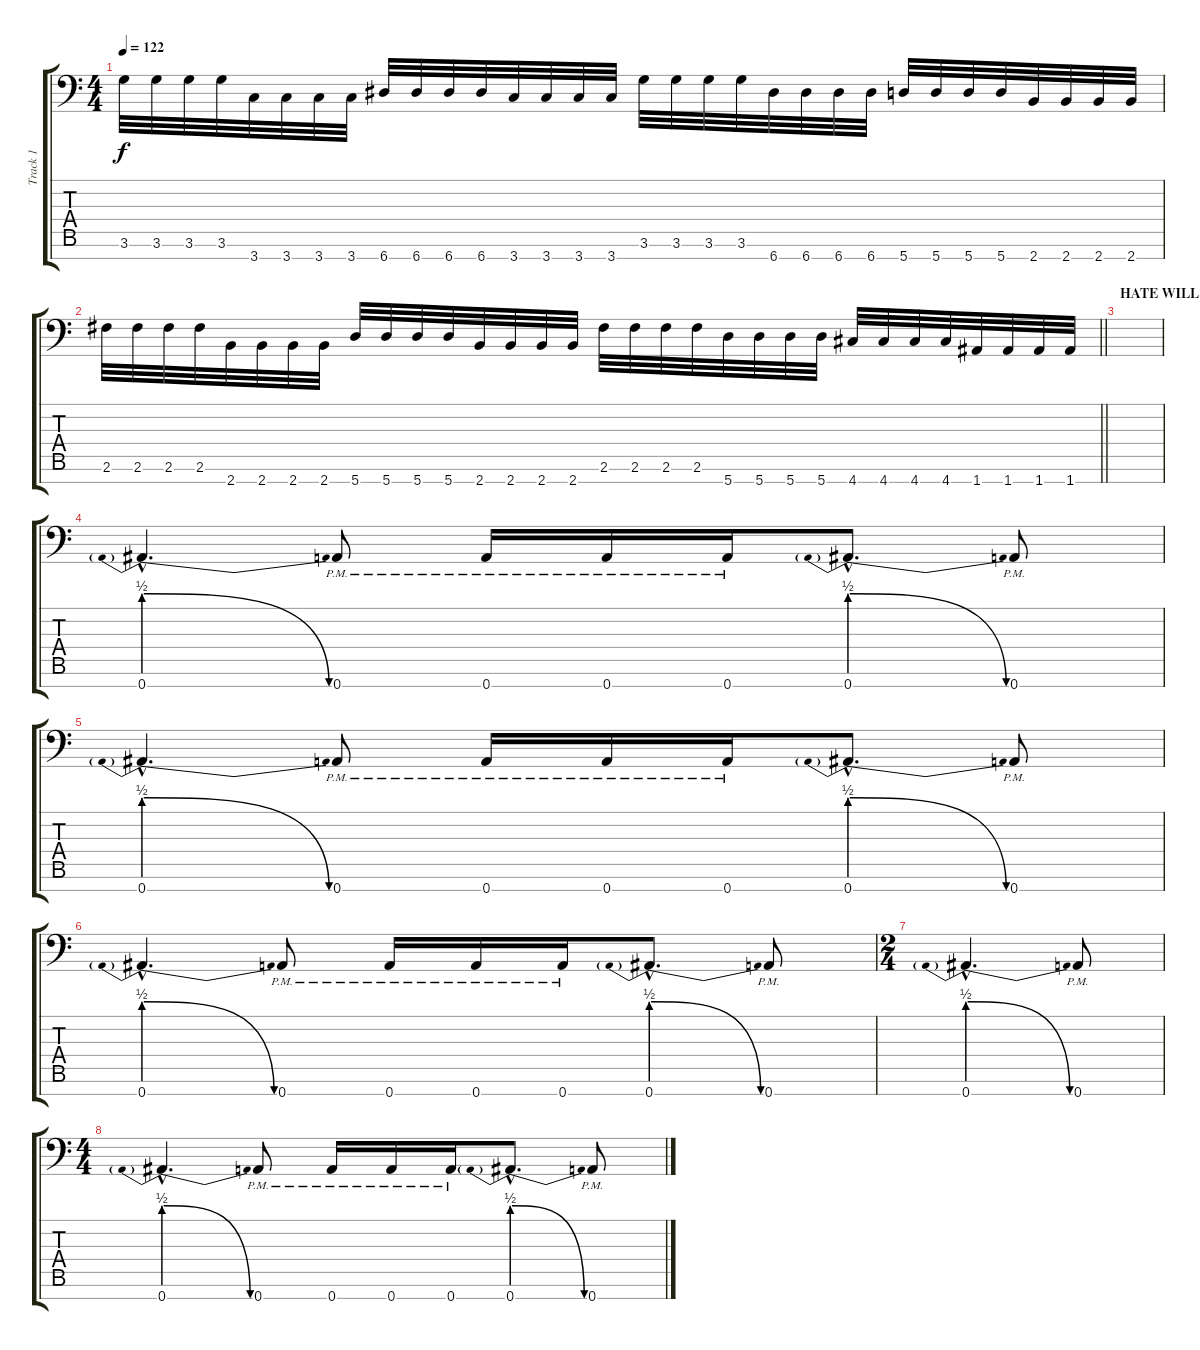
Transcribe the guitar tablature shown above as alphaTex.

\track ("Track 1" "Track 1") {instrument distortionguitar}
\staff {score tabs}
\tuning (E4 B3 G3 D3 A2 E2 A1) {hide}
\ts (4 4)
\tempo 122
\clef f4
\ks c
3.6.32{dy f} 3.6.32 3.6.32 3.6.32 3.7.32 3.7.32 3.7.32 3.7.32 6.7.32 6.7.32 6.7.32 6.7.32 3.7.32 3.7.32 3.7.32 3.7.32 3.6.32 3.6.32 3.6.32 3.6.32 6.7.32 6.7.32 6.7.32 6.7.32 5.7.32 5.7.32 5.7.32 5.7.32 2.7.32 2.7.32 2.7.32 2.7.32 |
\barLineRight lightlight
2.6.32 2.6.32 2.6.32 2.6.32 2.7.32 2.7.32 2.7.32 2.7.32 5.7.32 5.7.32 5.7.32 5.7.32 2.7.32 2.7.32 2.7.32 2.7.32 2.6.32 2.6.32 2.6.32 2.6.32 5.7.32 5.7.32 5.7.32 5.7.32 4.7.32 4.7.32 4.7.32 4.7.32 1.7.32 1.7.32 1.7.32 1.7.32 |
\section ("" "HATE WILL CLEANSE US ALL!!!!!!!!!!")
|
0.7{be (prebendrelease 0 2 60 0) hac}.4{d} 0.7{pm}.8 0.7{pm}.16 0.7{pm}.16 0.7{pm}.16 0.7{be (prebendrelease 0 2 60 0) hac}.8{d} 0.7{pm}.8 |
0.7{be (prebendrelease 0 2 60 0) hac}.4{d} 0.7{pm}.8 0.7{pm}.16 0.7{pm}.16 0.7{pm}.16 0.7{be (prebendrelease 0 2 60 0) hac}.8{d} 0.7{pm}.8 |
0.7{be (prebendrelease 0 2 60 0) hac}.4{d} 0.7{pm}.8 0.7{pm}.16 0.7{pm}.16 0.7{pm}.16 0.7{be (prebendrelease 0 2 60 0) hac}.8{d} 0.7{pm}.8 |
\ts (2 4)
0.7{be (prebendrelease 0 2 60 0) hac}.4{d} 0.7{pm}.8 |
\ts (4 4)
0.7{be (prebendrelease 0 2 60 0) hac}.4{d} 0.7{pm}.8 0.7{pm}.16 0.7{pm}.16 0.7{pm}.16 0.7{be (prebendrelease 0 2 60 0) hac}.8{d} 0.7{pm}.8
